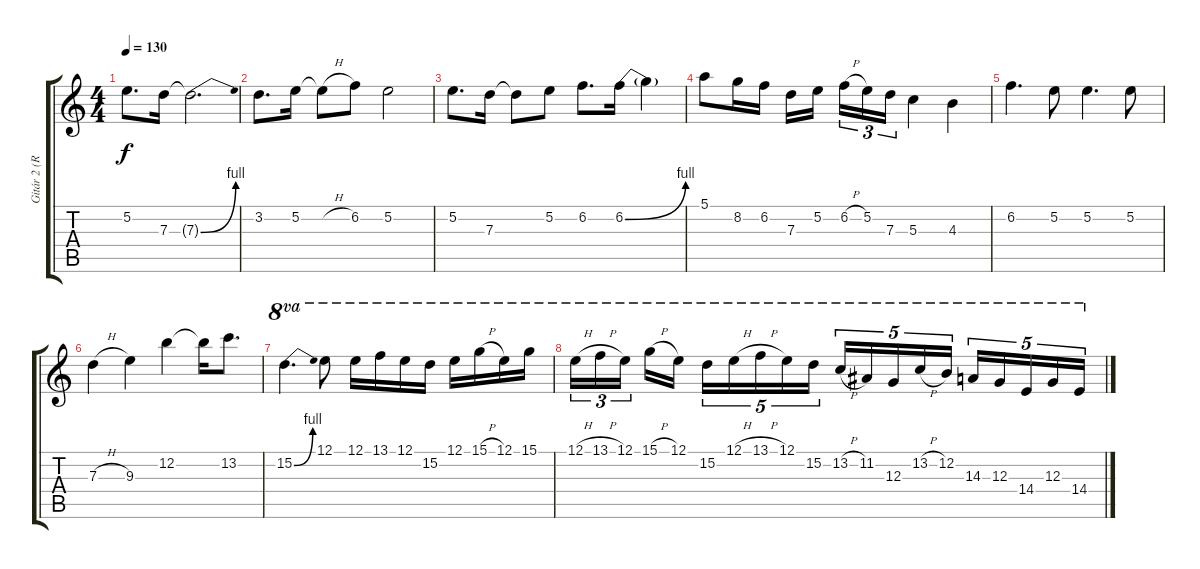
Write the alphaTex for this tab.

\track ("Gitár 2 (Ritchie Blackmore)" "Gitár 2 (R") {instrument distortionguitar}
\staff {score tabs}
\tuning (E4 B3 G3 D3 A2 E2) {hide}
\ts (4 4)
\tempo 130
\clef g2
\ks c
5.2.8{d dy f} 7.3.16 7.3{be (bend 0 0 60 4) t}.2{d} |
3.2.8{d} 5.2.16 5.2{h t}.8 6.2.8 5.2.2 |
5.2.8{d} 7.3.16 7.3{t}.8 5.2.8 6.2.8{d} 6.2{be (bend 0 0 60 4)}.16 6.2{t}.4 |
5.1.8 8.2.16 6.2.16 7.3.16 5.2.16{beam splitsecondary} 6.2{h}.16{tu (3 2)} 5.2.16{tu (3 2)} 7.3.16{tu (3 2)} 5.3.4 4.3.4 |
6.2.4{d} 5.2.8 5.2.4{d} 5.2.8 |
7.3{h}.4{volume 5} 9.3.4 12.2.4 12.2{t}.16 13.2.8{d} |
15.2{be (bend 0 0 60 4)}.4{d ot 8va} 12.1.8{ot 8va} 12.1.16{ot 8va} 13.1.16{ot 8va} 12.1.16{ot 8va} 15.2.16{ot 8va} 12.1.16{ot 8va} 15.1{h}.16{ot 8va} 12.1.16{ot 8va} 15.1.16{ot 8va} |
12.1{h}.16{tu (3 2) ot 8va} 13.1{h}.16{tu (3 2) ot 8va} 12.1.16{tu (3 2) ot 8va beam splitsecondary} 15.1{h}.16{ot 8va} 12.1.16{ot 8va} 15.2.16{tu (5 4) ot 8va} 12.1{h}.16{tu (5 4) ot 8va} 13.1{h}.16{tu (5 4) ot 8va} 12.1.16{tu (5 4) ot 8va} 15.2.16{tu (5 4) ot 8va} 13.2{h}.16{tu (5 4) ot 8va} 11.2.16{tu (5 4) ot 8va} 12.3.16{tu (5 4) ot 8va} 13.2{h}.16{tu (5 4) ot 8va} 12.2.16{tu (5 4) ot 8va} 14.3.16{tu (5 4) ot 8va} 12.3.16{tu (5 4) ot 8va} 14.4.16{tu (5 4) ot 8va} 12.3.16{tu (5 4) ot 8va} 14.4.16{tu (5 4) ot 8va}
